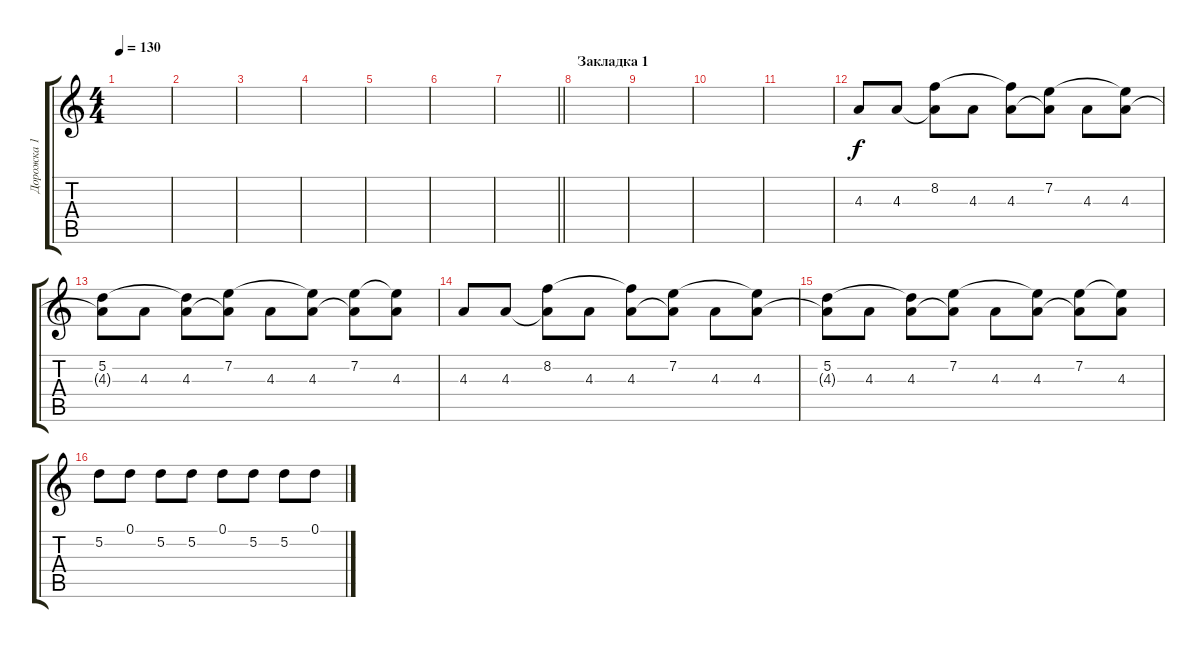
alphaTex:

\track ("Дорожка 1" "Дорожка 1") {instrument acousticguitarsteel}
\staff {score tabs}
\tuning (D4 A3 F3 C3 G2 C2) {hide}
\ts (4 4)
\tempo 130
\clef g2
\ks c
|
|
|
|
|
|
\barLineRight lightlight
|
\section ("" "Закладка 1")
|
|
|
|
4.3.8 4.3.8 (8.2 4.3{t}).8 4.3.8 (8.2{t} 4.3).8 (7.2 4.3{t}).8 4.3.8 (7.2{t} 4.3).8 |
(5.2 4.3{t}).8 4.3.8 (5.2{t} 4.3).8 (7.2 4.3{t}).8 4.3.8 (7.2{t} 4.3).8 (7.2 4.3{t}).8 (7.2{t} 4.3).8 |
4.3.8 4.3.8 (8.2 4.3{t}).8 4.3.8 (8.2{t} 4.3).8 (7.2 4.3{t}).8 4.3.8 (7.2{t} 4.3).8 |
(5.2 4.3{t}).8 4.3.8 (5.2{t} 4.3).8 (7.2 4.3{t}).8 4.3.8 (7.2{t} 4.3).8 (7.2 4.3{t}).8 (7.2{t} 4.3).8 |
5.2.8 0.1.8 5.2.8 5.2.8 0.1.8 5.2.8 5.2.8 0.1.8
